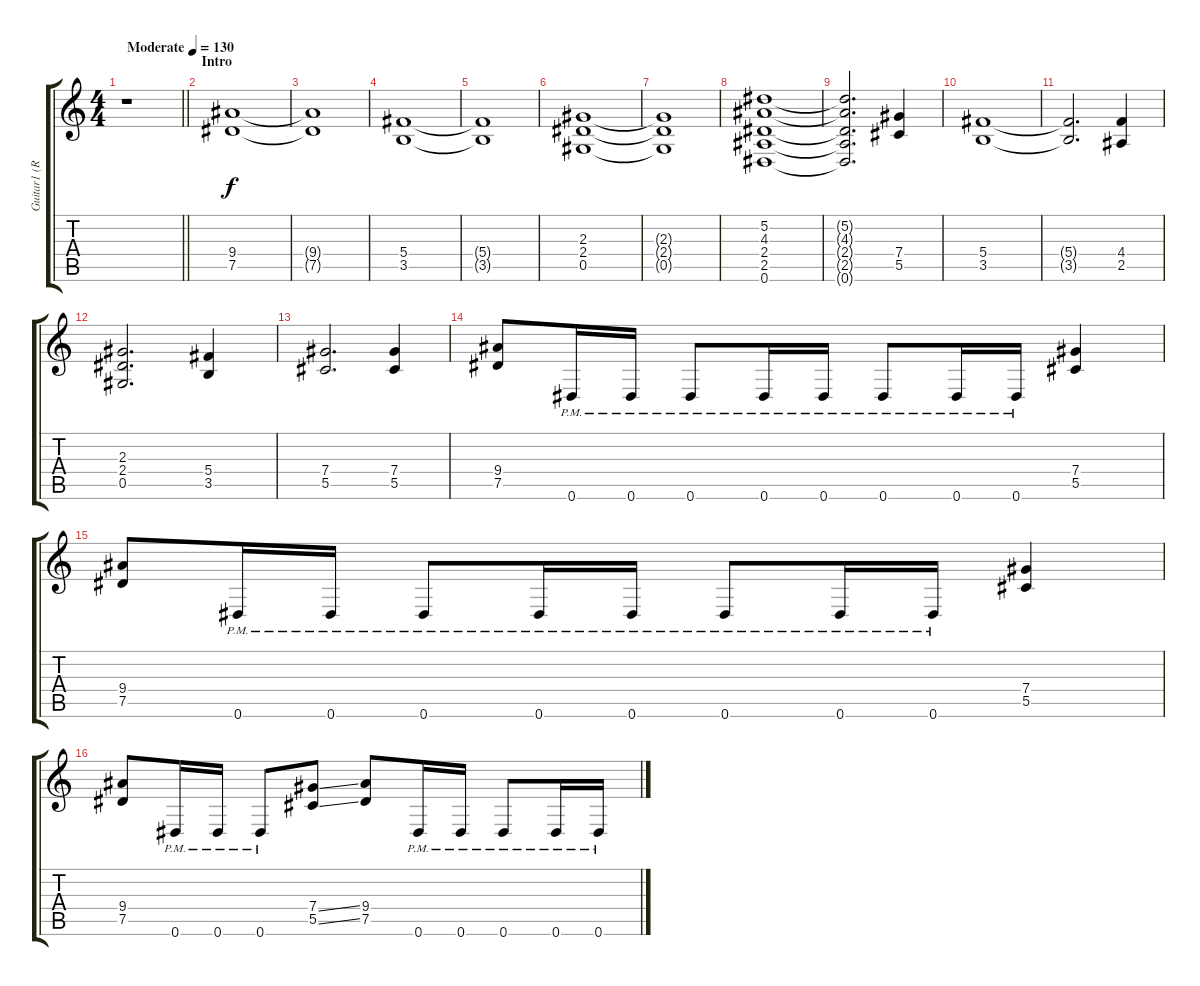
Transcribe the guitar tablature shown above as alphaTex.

\track ("Guitar1 (Rhythm)" "Guitar1 (R") {instrument distortionguitar}
\staff {score tabs}
\tuning (Eb4 Bb3 Gb3 Db3 Ab2 Eb2) {hide}
\ts (4 4)
\tempo (130 "Moderate")
\clef g2
\barLineRight lightlight
\ks c
r.1{dy f instrument distortionguitar} |
\section ("" "Intro")
(9.4 7.5).1 |
(9.4{t} 7.5{t}).1 |
(5.4 3.5).1 |
(5.4{t} 3.5{t}).1 |
(2.3 2.4 0.5).1 |
(2.3{t} 2.4{t} 0.5{t}).1 |
(5.2 4.3 2.4 2.5 0.6).1 |
(5.2{t} 4.3{t} 2.4{t} 2.5{t} 0.6{t}).2{d} (7.4 5.5).4 |
(5.4 3.5).1 |
(5.4{t} 3.5{t}).2{d} (4.4 2.5).4 |
(2.3 2.4 0.5).2{d} (5.4 3.5).4 |
(7.4 5.5).2{d} (7.4 5.5).4 |
(9.4 7.5).8 0.6{pm}.16 0.6{pm}.16 0.6{pm}.8 0.6{pm}.16 0.6{pm}.16 0.6{pm}.8 0.6{pm}.16 0.6{pm}.16 (7.4 5.5).4 |
(9.4 7.5).8 0.6{pm}.16 0.6{pm}.16 0.6{pm}.8 0.6{pm}.16 0.6{pm}.16 0.6{pm}.8 0.6{pm}.16 0.6{pm}.16 (7.4 5.5).4 |
(9.4 7.5).8 0.6{pm}.16 0.6{pm}.16 0.6{pm}.8 (7.4{ss} 5.5{ss}).8 (9.4 7.5).8 0.6{pm}.16 0.6{pm}.16 0.6{pm}.8 0.6{pm}.16 0.6{pm}.16
